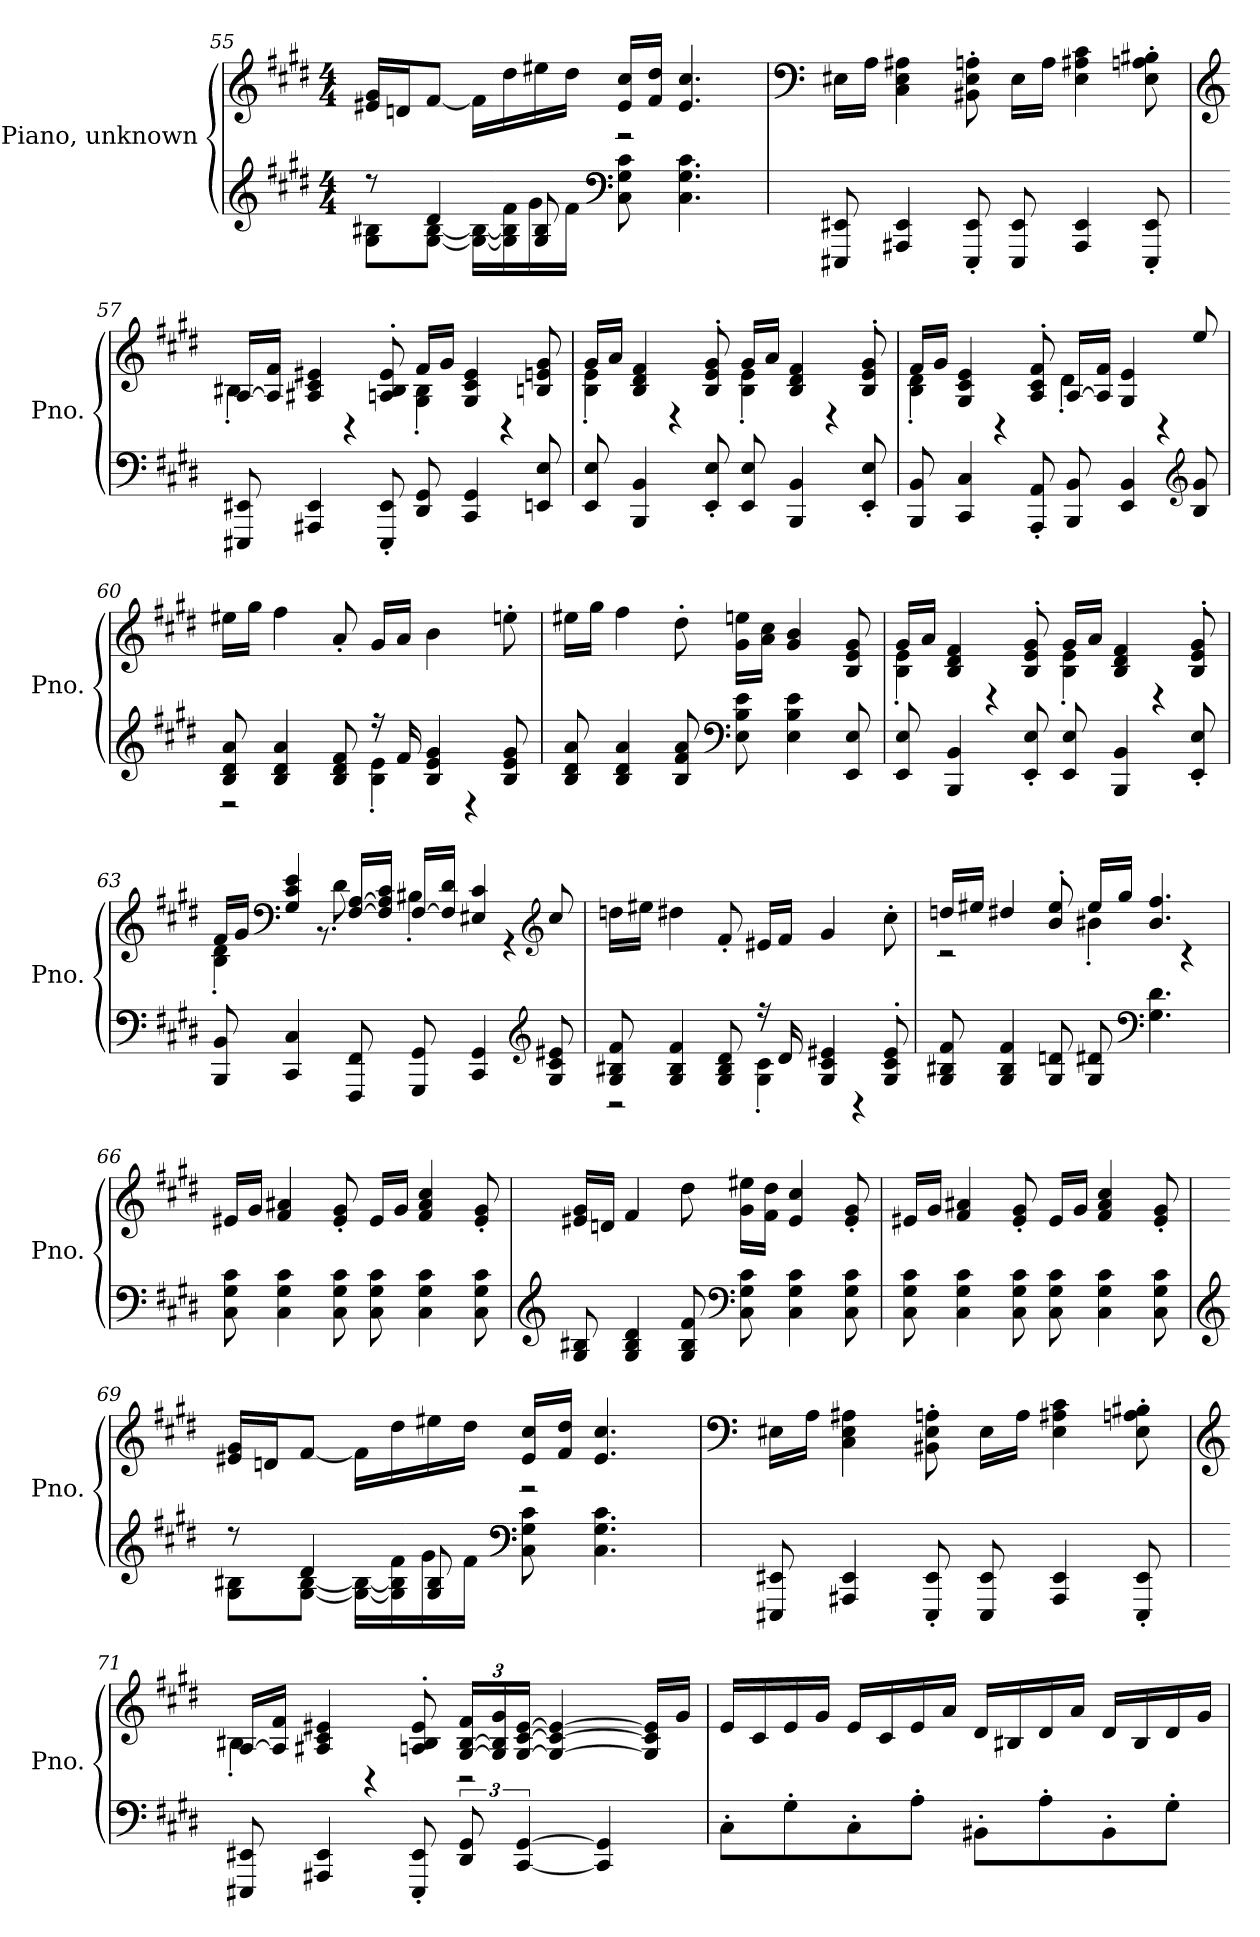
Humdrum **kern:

**kern	**kern
*part1	*part1
*staff2	*staff1
*I"Piano, unknown	*
*I'Pno.	*
*clefG2	*clefG2
*k[f#c#g#d#]	*k[f#c#g#d#]
*M4/4	*M4/4
=55	=55
*^	*
8r	8G#\ 8B#X\L	16e#X/ 16g#/LL
.	.	16dn/J
4d#/	[8G#\ [8B#\J	[8f#/J
.	16G#\_ 16B#\_LL	16f#\LL]
.	16G#\] 16B#\] 16f#\	16dd#\
8G#/ 8B#/	16g#\	16ee#X\
.	16f#\JJ	16dd#\JJ
*clefF4	*	*
2r	8C#\ 8G#\ 8c#\	16e#/ 16cc#/LL
.	.	16f#/ 16dd#/JJ
.	4.C#\ 4.G#\ 4.c#\	4.e#/ 4.cc#/
*v	*v	*
!!LO:PB:g=z
=56	=56
*	*clefF4
8EEE#X/ 8EE#X/	16E#X\LL
.	16A\JJ
4AAA#X/ 4EE#/	4C#\ 4E#\ 4A#X\
8EEE#/' 8EE#/'	8BB#X\' 8E#\' 8An\'
8EEE#/ 8EE#/	16E#\LL
.	16A\JJ
4AAA#/ 4EE#/	4E#\ 4A#X\ 4c#\
8EEE#/' 8EE#/'	8E#\' 8An\' 8B#X\'
=57	=57
*	*clefG2
*	*^
8EEE#X/ 8EE#X/	[16A/LL	4B#X'\
.	16A/] 16f#/JJ	.
4AAA#X/ 4EE#/	4A#X/ 4c#/ 4e#X/	.
.	.	4r
8EEE#/' 8EE#/'	8An/' 8B#/' 8e#/'	.
8DD#/ 8GG#/	16f#/LL	4G#\' 4B#\'
.	16g#/JJ	.
4CC#/ 4GG#/	4G#/ 4c#/ 4e#/	.
.	.	4r
8EEn/ 8E/	8Bn/ 8en/ 8g#/	.
!!LO:LB:g=z	!!
=58	=58	=58
8EE/ 8E/	16g#/LL	4B\' 4e\'
.	16a/JJ	.
4BBB/ 4BB/	4B/ 4d#/ 4f#/	.
.	.	4r
8EE/' 8E/'	8B/' 8e/' 8g#/'	.
8EE/ 8E/	16g#/LL	4B\' 4e\'
.	16a/JJ	.
4BBB/ 4BB/	4B/ 4d#/ 4f#/	.
.	.	4r
8EE/' 8E/'	8B/' 8e/' 8g#/'	.
=59	=59	=59
8BBB/ 8BB/	16f#/LL	4B\' 4d#\'
.	16g#/JJ	.
4CC#/ 4C#/	4G#/ 4c#/ 4e/	.
.	.	4r
8AAA/' 8AA/'	8A/' 8c#/' 8f#/'	.
8BBB/ 8BB/	[16A/LL	4d#'\
.	16A/] 16f#/JJ	.
4EE/ 4BB/	4G#/ 4e/	.
.	.	4r
*clefG2	*	*
8B/ 8g#/	8ee/	.
*	*v	*v
=60	=60
*^	*
8B/ 8d#/ 8a/	2r	16ee#X\LL
.	.	16gg#\JJ
4B/ 4d#/ 4a/	.	4ff#\
8B/ 8d#/ 8f#/	.	8a'/
16r	4B\' 4e\'	16g#/LL
16f#/	.	16a/JJ
4B/ 4e/ 4g#/	.	4b\
.	4r	.
8B/ 8e/ 8g#/	.	8een'\
*v	*v	*
!!LO:LB:g=z
=61	=61
8B/ 8d#/ 8a/	16ee#X\LL
.	16gg#\JJ
4B/ 4d#/ 4a/	4ff#\
8B/ 8f#/ 8a/	8dd#'\
*clefF4	*
8E\ 8B\ 8e\	16g#\ 16een\LL
.	16a\ 16cc#\JJ
4E\ 4B\ 4e\	4g#/ 4b/
8EE/ 8E/	8B/ 8e/ 8g#/
=62	=62
*	*^
8EE/ 8E/	16g#/LL	4B\' 4e\'
.	16a/JJ	.
4BBB/ 4BB/	4B/ 4d#/ 4f#/	.
.	.	4r
8EE/' 8E/'	8B/' 8e/' 8g#/'	.
8EE/ 8E/	16g#/LL	4B\' 4e\'
.	16a/JJ	.
4BBB/ 4BB/	4B/ 4d#/ 4f#/	.
.	.	4r
8EE/' 8E/'	8B/' 8e/' 8g#/'	.
=63	=63	=63
8BBB/ 8BB/	16f#/LL	4B\' 4d#\'
.	16g#/JJ	.
*	*clefF4	*
4CC#/ 4C#/	4G#/ 4c#/ 4e/	.
.	.	8r
8FFF#/ 8FF#/	[16F#/ [16A/LL	8d#'\
.	16F#/] 16A/] 16c#/JJ	.
8GGG#/ 8GG#/	[16F#/LL	4B#X'\
.	16F#/] 16d#/JJ	.
4CC#/ 4GG#/	4E#X/ 4c#/	.
.	.	4r
*clefG2	*clefG2	*
8G#/ 8c#/ 8e#X/	8cc#/	.
*	*v	*v
!!LO:LB:g=z
=64	=64
*^	*
8G#/ 8B#X/ 8f#/	2r	16ddn\LL
.	.	16ee#X\JJ
4G#/ 4B#/ 4f#/	.	4dd#X\
8G#/ 8B#/ 8d#/	.	8f#'/
16r	4G#\' 4c#\'	16e#X/LL
16d#/	.	16f#/JJ
4G#/ 4c#/ 4e#X/	.	4g#/
.	4r	.
8G#/' 8c#/' 8e#/'	.	8cc#'\
*v	*v	*
=65	=65
*	*^
8G#/ 8B#X/ 8f#/	16ddn/LL	2r
.	16ee#X/JJ	.
4G#/ 4B#/ 4f#/	4dd#X/	.
8G#/ 8dn/	8b/' 8ee#/'	.
8G#/ 8d#X/	16ee#/LL	4b#X'\
.	16gg#/JJ	.
*clefF4	*	*
4.G#\ 4.d#\	4.b#/ 4.ff#/	.
.	.	4r
*	*v	*v
=66	=66
8C#\ 8G#\ 8c#\	16e#X/LL
.	16g#/JJ
4C#\ 4G#\ 4c#\	4f#/ 4a#X/
8C#\ 8G#\ 8c#\	8e#/' 8g#/'
8C#\ 8G#\ 8c#\	16e#/LL
.	16g#/JJ
4C#\ 4G#\ 4c#\	4f#/ 4a#/ 4cc#/
8C#\ 8G#\ 8c#\	8e#/' 8g#/'
!!LO:LB:g=z
=67	=67
*clefG2	*
8G#/ 8B#X/	16e#X/ 16g#/LL
.	16dn/JJ
4G#/ 4B#/ 4d#/	4f#/
8G#/ 8B#/ 8f#/	8dd#\
*clefF4	*
8C#\ 8G#\ 8c#\	16g#\ 16ee#X\LL
.	16f#\ 16dd#\JJ
4C#\ 4G#\ 4c#\	4e#/ 4cc#/
8C#\ 8G#\ 8c#\	8e#/' 8g#/'
=68	=68
8C#\ 8G#\ 8c#\	16e#X/LL
.	16g#/JJ
4C#\ 4G#\ 4c#\	4f#/ 4a#X/
8C#\ 8G#\ 8c#\	8e#/' 8g#/'
8C#\ 8G#\ 8c#\	16e#/LL
.	16g#/JJ
4C#\ 4G#\ 4c#\	4f#/ 4a#/ 4cc#/
8C#\ 8G#\ 8c#\	8e#/' 8g#/'
=69	=69
*clefG2	*
*^	*
8r	8G#\ 8B#X\L	16e#X/ 16g#/LL
.	.	16dn/J
4d#/	[8G#\ [8B#\J	[8f#/J
.	16G#\_ 16B#\_LL	16f#\LL]
.	16G#\] 16B#\] 16f#\	16dd#\
8G#/ 8B#/	16g#\	16ee#X\
.	16f#\JJ	16dd#\JJ
*clefF4	*	*
2r	8C#\ 8G#\ 8c#\	16e#/ 16cc#/LL
.	.	16f#/ 16dd#/JJ
.	4.C#\ 4.G#\ 4.c#\	4.e#/ 4.cc#/
*v	*v	*
!!LO:LB:g=z
=70	=70
*	*clefF4
8EEE#X/ 8EE#X/	16E#X\LL
.	16A\JJ
4AAA#X/ 4EE#/	4C#\ 4E#\ 4A#X\
8EEE#/' 8EE#/'	8BB#X\' 8E#\' 8An\'
8EEE#/ 8EE#/	16E#\LL
.	16A\JJ
4AAA#/ 4EE#/	4E#\ 4A#X\ 4c#\
8EEE#/' 8EE#/'	8E#\' 8An\' 8B#X\'
=71	=71
*	*clefG2
*	*^
8EEE#X/ 8EE#X/	[16A/LL	4B#X'\
.	16A/] 16f#/JJ	.
4AAA#X/ 4EE#/	4A#X/ 4c#/ 4e#X/	.
.	.	4r
8EEE#/' 8EE#/'	8An/' 8B#/' 8e#/'	.
*	*Xbrackettup	*
12DD#/ 12GG#/	[24G#/ [24B#/ 24f#/LL	2r
.	24G#/] 24B#/] 24g#/	.
[6CC#/ [6GG#/	[24G#/ [24c#/ [24e#/JJ	.
.	4G#/_ 4c#/_ 4e#/_	.
4CC#/] 4GG#/]	.	.
.	16G#/] 16c#/] 16e#/]LL	.
.	16g#/JJ	.
*	*v	*v
!!LO:PB:g=z
=72	=72
8C#'\L	16e/LL
.	16c#/
8G#'\	16e/
.	16g#/JJ
8C#'\	16e/LL
.	16c#/
8A'\J	16e/
.	16a/JJ
8BB#X'\L	16d#/LL
.	16B#X/
8A'\	16d#/
.	16a/JJ
8BB#'\	16d#/LL
.	16B#/
8G#'\J	16d#/
.	16g#/JJ
=	=
*-	*-
